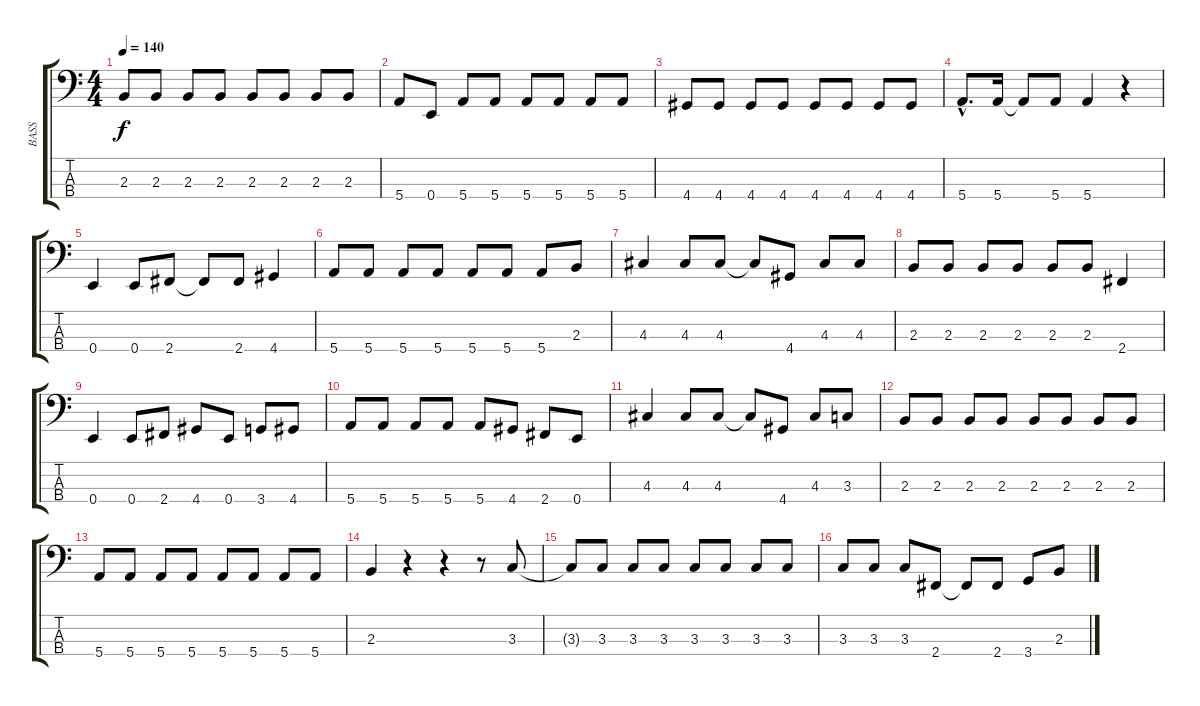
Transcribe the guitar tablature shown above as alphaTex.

\track ("BASS" "BASS") {instrument electricbasspick}
\staff {score tabs}
\tuning (G2 D2 A1 E1) {hide}
\ts (4 4)
\tempo 140
\clef f4
\ks c
2.3.8{dy f} 2.3.8 2.3.8 2.3.8 2.3.8 2.3.8 2.3.8 2.3.8 |
5.4.8 0.4.8 5.4.8 5.4.8 5.4.8 5.4.8 5.4.8 5.4.8 |
4.4.8 4.4.8 4.4.8 4.4.8 4.4.8 4.4.8 4.4.8 4.4.8 |
5.4{hac}.8{d} 5.4.16 5.4{t}.8 5.4.8 5.4.4 r.4 |
0.4.4 0.4.8 2.4.8 2.4{t}.8 2.4.8 4.4.4 |
5.4.8 5.4.8 5.4.8 5.4.8 5.4.8 5.4.8 5.4.8 2.3.8 |
4.3.4 4.3.8 4.3.8 4.3{t}.8 4.4.8 4.3.8 4.3.8 |
2.3.8 2.3.8 2.3.8 2.3.8 2.3.8 2.3.8 2.4.4 |
0.4.4 0.4.8 2.4.8 4.4.8 0.4.8 3.4.8 4.4.8 |
5.4.8 5.4.8 5.4.8 5.4.8 5.4.8 4.4.8 2.4.8 0.4.8 |
4.3.4 4.3.8 4.3.8 4.3{t}.8 4.4.8 4.3.8 3.3.8 |
2.3.8 2.3.8 2.3.8 2.3.8 2.3.8 2.3.8 2.3.8 2.3.8 |
5.4.8 5.4.8 5.4.8 5.4.8 5.4.8 5.4.8 5.4.8 5.4.8 |
2.3.4 r.4 r.4 r.8 3.3.8 |
3.3{t}.8 3.3.8 3.3.8 3.3.8 3.3.8 3.3.8 3.3.8 3.3.8 |
3.3.8 3.3.8 3.3.8 2.4.8 2.4{t}.8 2.4.8 3.4.8 2.3.8
